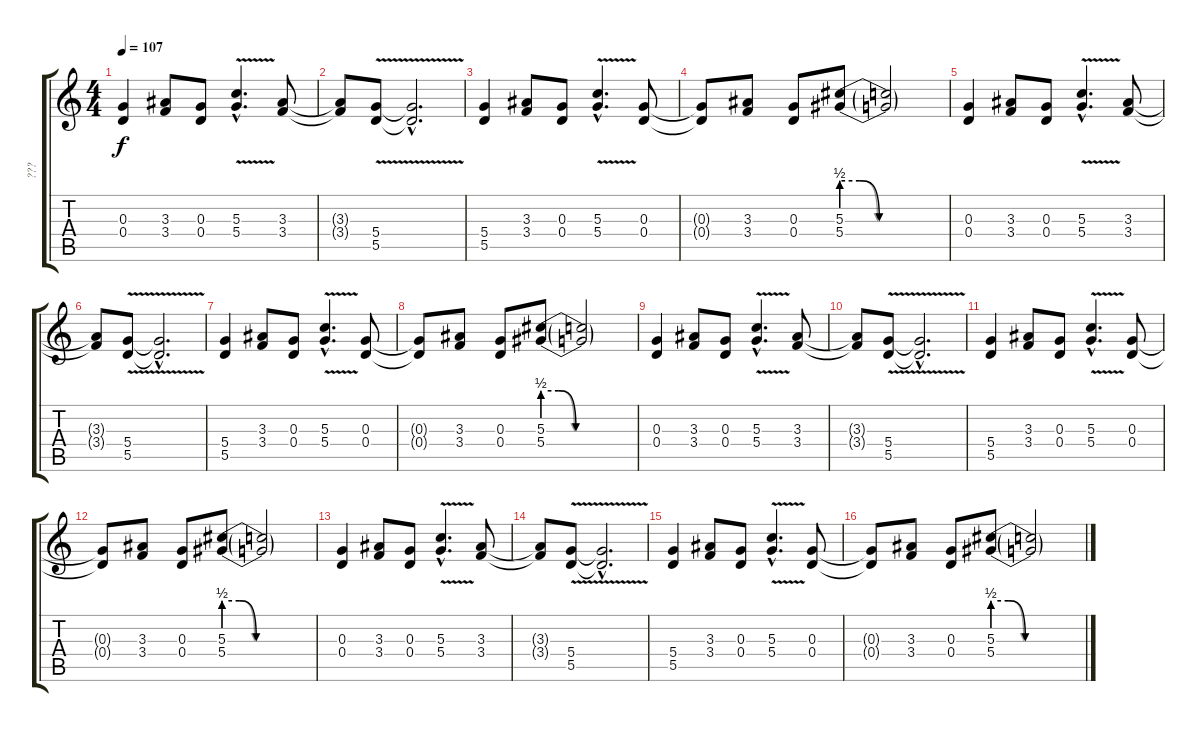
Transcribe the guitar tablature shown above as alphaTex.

\track ("???" "???") {instrument distortionguitar}
\staff {score tabs}
\tuning (E4 B3 G3 D3 A2 E2) {hide}
\ts (4 4)
\tempo 107
\clef g2
\ks c
(0.3 0.4).4{dy f} (3.3 3.4).8 (0.3 0.4).8 (5.3{v hac} 5.4{hac}).4{d} (3.3 3.4).8 |
(3.3{t} 3.4{t}).8 (5.4 5.5{v}).8 (5.4{hac t} 5.5{hac t}).2{d} |
(5.4 5.5).4 (3.3 3.4).8 (0.3 0.4).8 (5.3{v hac} 5.4{v hac}).4{d} (0.3 0.4).8 |
(0.3{t} 0.4{t}).8 (3.3 3.4).8 (0.3 0.4).8 (5.3{be (custom 0 2 10 2 21 0 60 0)} 5.4{be (custom 0 2 10 2 20 0 60 0)}).8 (5.3{t} 5.4{t}).2 |
(0.3 0.4).4 (3.3 3.4).8 (0.3 0.4).8 (5.3{v hac} 5.4{hac}).4{d} (3.3 3.4).8 |
(3.3{t} 3.4{t}).8 (5.4 5.5{v}).8 (5.4{hac t} 5.5{hac t}).2{d} |
(5.4 5.5).4 (3.3 3.4).8 (0.3 0.4).8 (5.3{v hac} 5.4{v hac}).4{d} (0.3 0.4).8 |
(0.3{t} 0.4{t}).8 (3.3 3.4).8 (0.3 0.4).8 (5.3{be (custom 0 2 10 2 21 0 60 0)} 5.4{be (custom 0 2 10 2 20 0 60 0)}).8 (5.3{t} 5.4{t}).2 |
(0.3 0.4).4 (3.3 3.4).8 (0.3 0.4).8 (5.3{v hac} 5.4{hac}).4{d} (3.3 3.4).8 |
(3.3{t} 3.4{t}).8 (5.4 5.5{v}).8 (5.4{hac t} 5.5{hac t}).2{d} |
(5.4 5.5).4 (3.3 3.4).8 (0.3 0.4).8 (5.3{v hac} 5.4{v hac}).4{d} (0.3 0.4).8 |
(0.3{t} 0.4{t}).8 (3.3 3.4).8 (0.3 0.4).8 (5.3{be (custom 0 2 10 2 21 0 60 0)} 5.4{be (custom 0 2 10 2 20 0 60 0)}).8 (5.3{t} 5.4{t}).2 |
(0.3 0.4).4 (3.3 3.4).8 (0.3 0.4).8 (5.3{v hac} 5.4{hac}).4{d} (3.3 3.4).8 |
(3.3{t} 3.4{t}).8 (5.4 5.5{v}).8 (5.4{hac t} 5.5{hac t}).2{d} |
(5.4 5.5).4 (3.3 3.4).8 (0.3 0.4).8 (5.3{v hac} 5.4{v hac}).4{d} (0.3 0.4).8 |
(0.3{t} 0.4{t}).8 (3.3 3.4).8 (0.3 0.4).8 (5.3{be (custom 0 2 10 2 21 0 60 0)} 5.4{be (custom 0 2 10 2 20 0 60 0)}).8 (5.3{t} 5.4{t}).2
